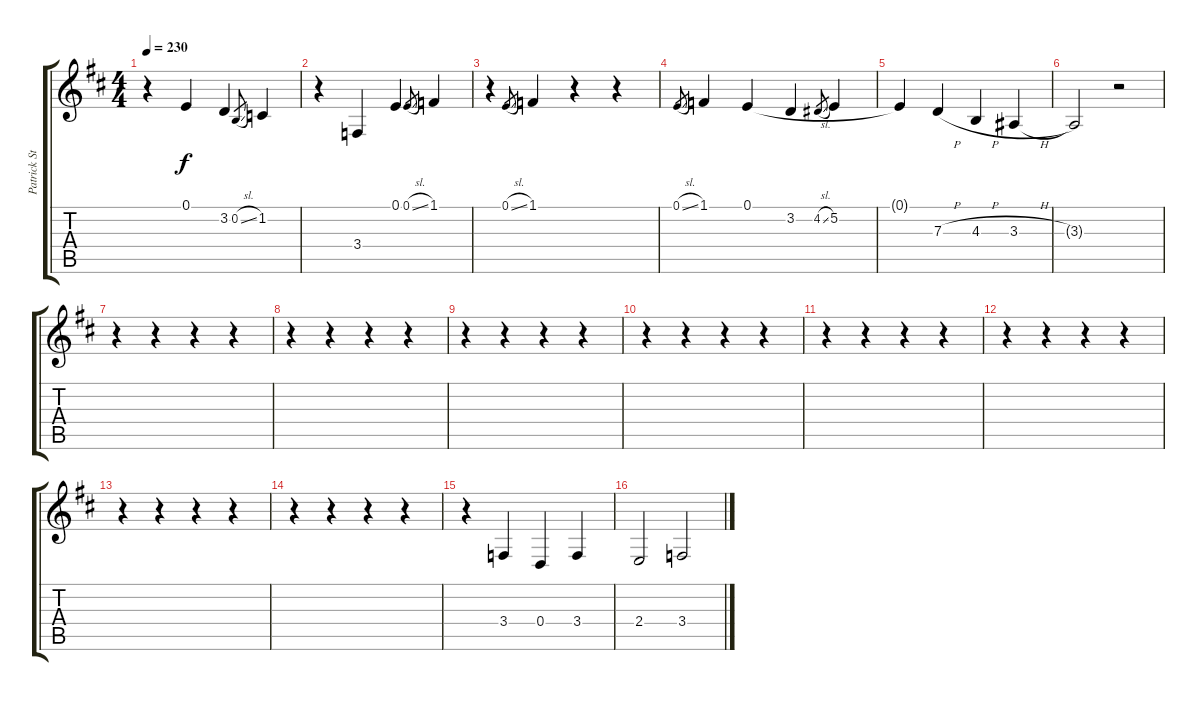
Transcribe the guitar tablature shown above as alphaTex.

\track ("Patrick Stump(Lead Vocals) " "Patrick St") {instrument clarinet}
\staff {score tabs}
\tuning (E4 B3 G3 D3 A2 E2) {hide}
\ts (4 4)
\tempo 230
\clef g2
\ks d
r.4{dy f} 0.1.4 3.2.4 0.2{sl}.8{gr} 1.2.4 |
r.4 3.4.4 0.1.4 0.1{sl}.8{gr} 1.1.4 |
r.4 0.1{sl}.8{gr} 1.1.4 r.4 r.4 |
0.1{sl}.8{gr} 1.1.4 0.1.4 3.2.4 4.2{sl}.8{gr} 5.2.4 |
0.1{t}.4 7.3{h}.4 4.3{h}.4 3.3{h}.4 |
3.3{t}.2 r.2 |
r.4 r.4 r.4 r.4 |
r.4 r.4 r.4 r.4 |
r.4 r.4 r.4 r.4 |
r.4 r.4 r.4 r.4 |
r.4 r.4 r.4 r.4 |
r.4 r.4 r.4 r.4 |
r.4 r.4 r.4 r.4 |
r.4 r.4 r.4 r.4 |
r.4 3.4.4 0.4.4 3.4.4 |
2.4.2 3.4.2
